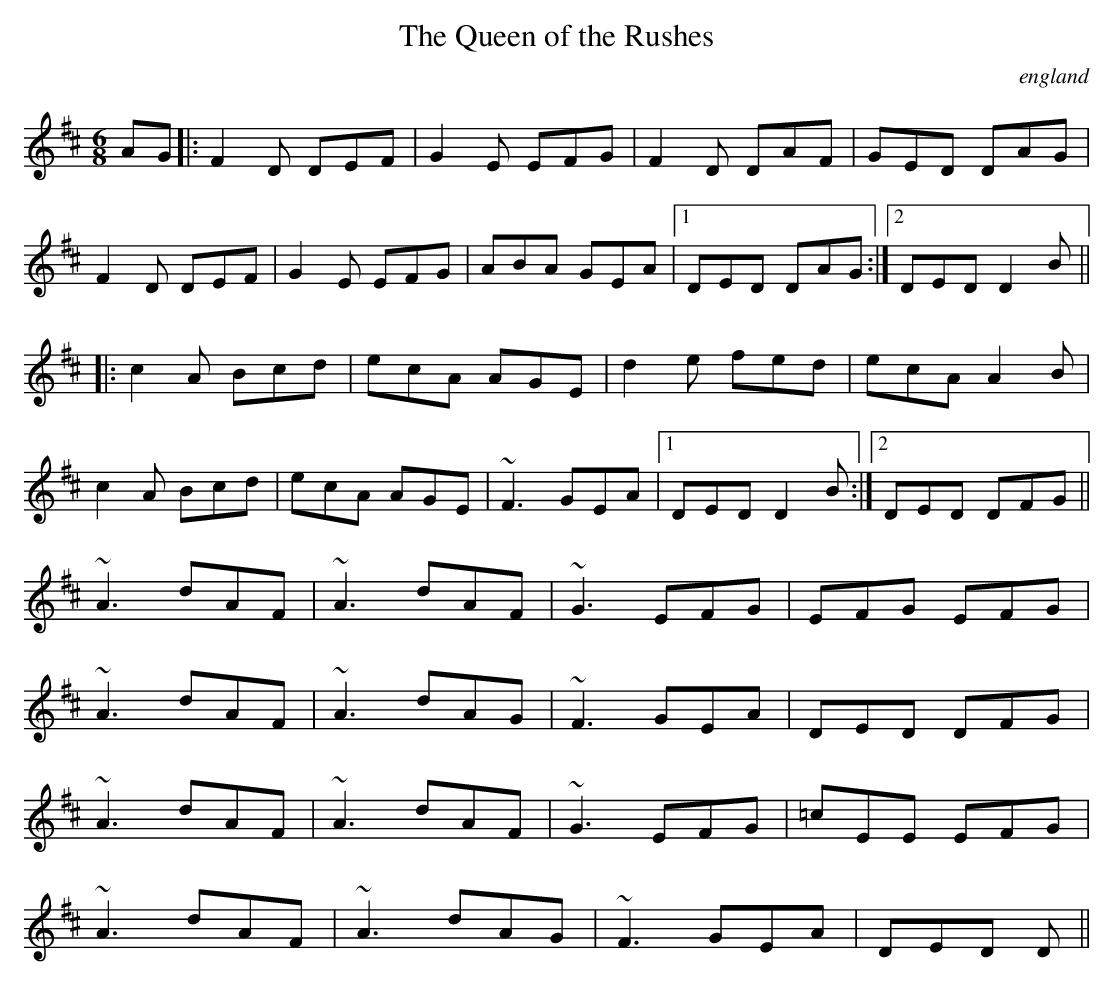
X:1
T:Queen of the Rushes, The
O:england
M:6/8
L:1/8
K:D
AG|:F2D DEF|G2E EFG|F2D DAF|GED DAG|
F2D DEF|G2E EFG|ABA GEA|1 DED DAG:|2 DED D2B||
|:c2A Bcd|ecA AGE|d2e fed|ecA A2B|
c2A Bcd|ecA AGE|~F3 GEA|1 DED D2B:|2 DED DFG||
~A3 dAF|~A3 dAF|~G3 EFG|EFG EFG|
~A3 dAF|~A3 dAG|~F3 GEA|DED DFG|
~A3 dAF|~A3 dAF|~G3 EFG|=cEE EFG|
~A3 dAF|~A3 dAG|~F3 GEA|DED D||
